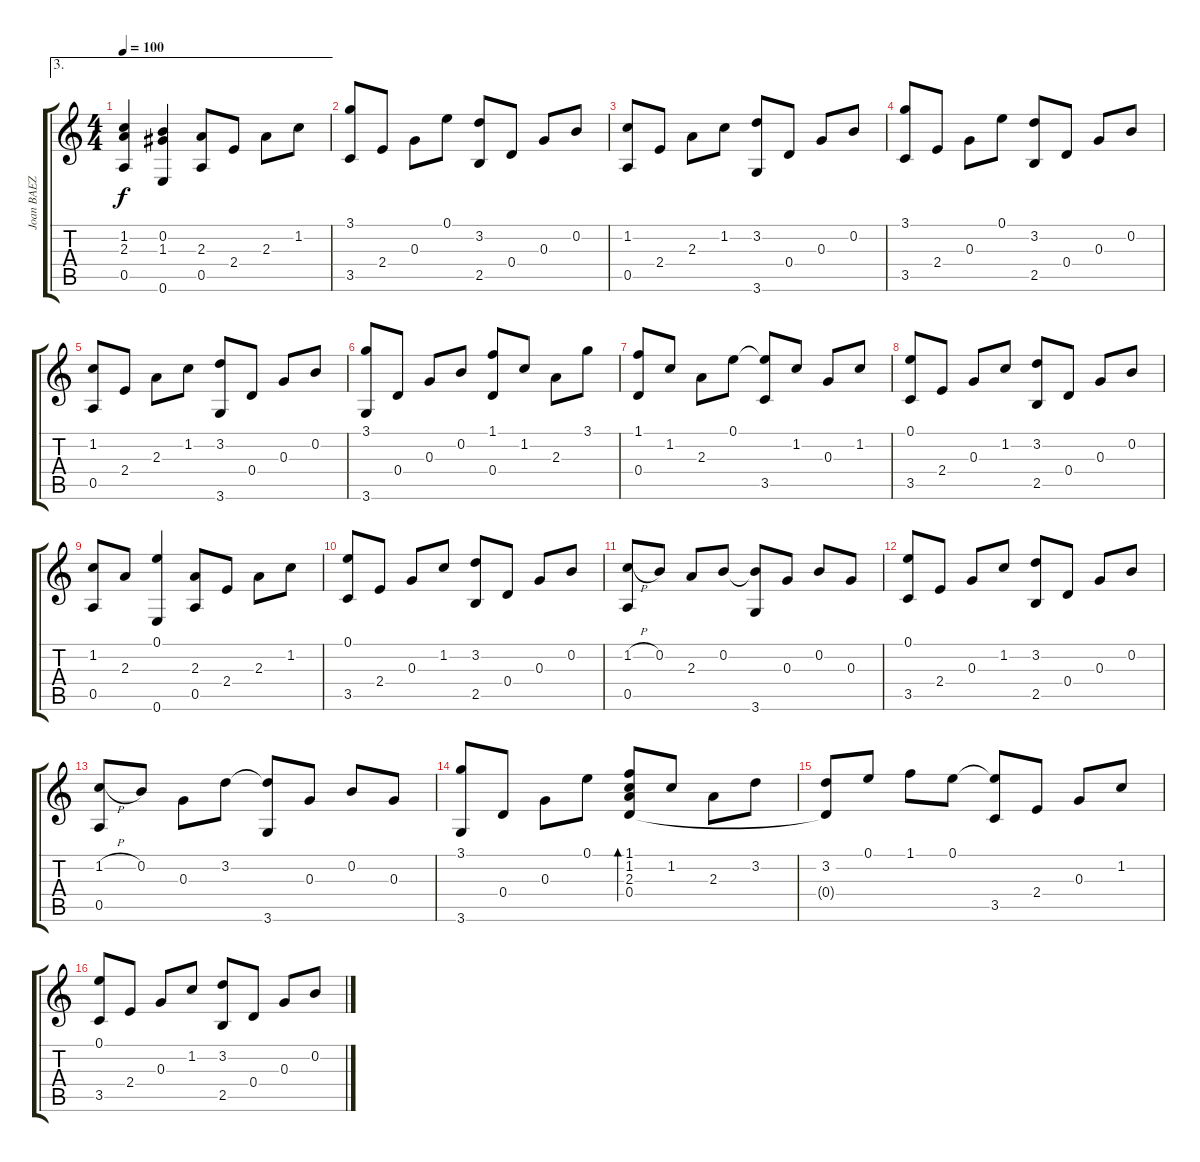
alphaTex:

\track ("Joan BAEZ" "Joan BAEZ") {instrument acousticguitarsteel}
\staff {score tabs}
\tuning (E4 B3 G3 D3 A2 E2) {hide}
\ae 3
\ts (4 4)
\tempo 100
\clef g2
\ks c
(1.2 2.3 0.5).4{dy f} (0.2 1.3 0.6).4 (2.3 0.5).8 2.4.8 2.3.8 1.2.8 |
(3.1 3.5).8 2.4.8 0.3.8 0.1.8 (3.2 2.5).8 0.4.8 0.3.8 0.2.8 |
(1.2 0.5).8 2.4.8 2.3.8 1.2.8 (3.2 3.6).8 0.4.8 0.3.8 0.2.8 |
(3.1 3.5).8 2.4.8 0.3.8 0.1.8 (3.2 2.5).8 0.4.8 0.3.8 0.2.8 |
(1.2 0.5).8 2.4.8 2.3.8 1.2.8 (3.2 3.6).8 0.4.8 0.3.8 0.2.8 |
(3.1 3.6).8 0.4.8 0.3.8 0.2.8 (1.1 0.4).8 1.2.8 2.3.8 3.1.8 |
(1.1 0.4).8 1.2.8 2.3.8 0.1.8 (0.1{t} 3.5).8 1.2.8 0.3.8 1.2.8 |
(0.1 3.5).8 2.4.8 0.3.8 1.2.8 (3.2 2.5).8 0.4.8 0.3.8 0.2.8 |
(1.2 0.5).8 2.3.8 (0.1 0.6).4 (2.3 0.5).8 2.4.8 2.3.8 1.2.8 |
(0.1 3.5).8 2.4.8 0.3.8 1.2.8 (3.2 2.5).8 0.4.8 0.3.8 0.2.8 |
(1.2{h} 0.5).8 0.2.8 2.3.8 0.2.8 (0.2{t} 3.6).8 0.3.8 0.2.8 0.3.8 |
(0.1 3.5).8 2.4.8 0.3.8 1.2.8 (3.2 2.5).8 0.4.8 0.3.8 0.2.8 |
(1.2{h} 0.5).8 0.2.8 0.3.8 3.2.8 (3.2{t} 3.6).8 0.3.8 0.2.8 0.3.8 |
(3.1 3.6).8 0.4.8 0.3.8 0.1.8 (1.1 1.2 2.3 0.4).8{bd 120} 1.2.8 2.3.8 3.2.8 |
(3.2 0.4{t}).8 0.1.8 1.1.8 0.1.8 (0.1{t} 3.5).8 2.4.8 0.3.8 1.2.8 |
(0.1 3.5).8 2.4.8 0.3.8 1.2.8 (3.2 2.5).8 0.4.8 0.3.8 0.2.8
